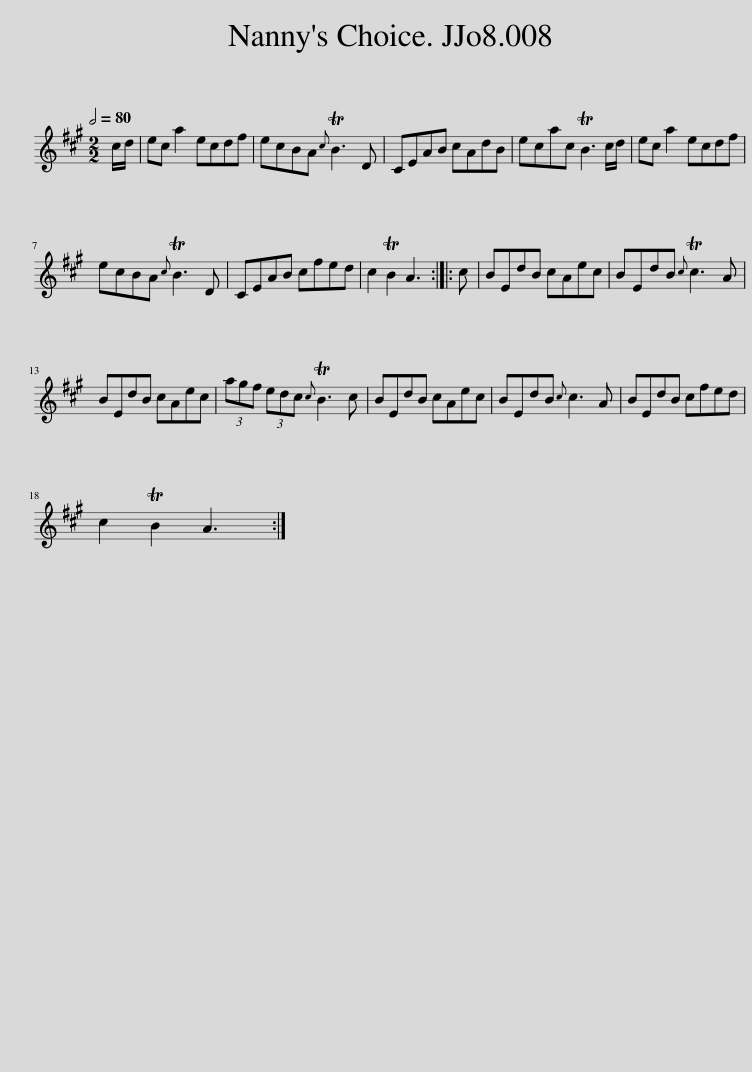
X:1
L:1/8
Q:1/2=80
M:2/2
I:linebreak $
K:A
V:1 treble
V:1
 c/d/ | ec a2 ecdf | ecBA{c} TB3 D | CEAB cAdB | ecac TB3 c/d/ | %5
 ec a2 ecdf |$ ecBA{c} TB3 D | CEAB cfed | c2 TB2 A3 :: c | %10
 BEdB cAec | BEdB{c} Tc3 A |$ BEdB cAec | (3agf (3edc{c} TB3 c | BEdB cAec | %15
 BEdB{c} c3 A | BEdB cfed |$ c2 TB2 A3 :| %18
